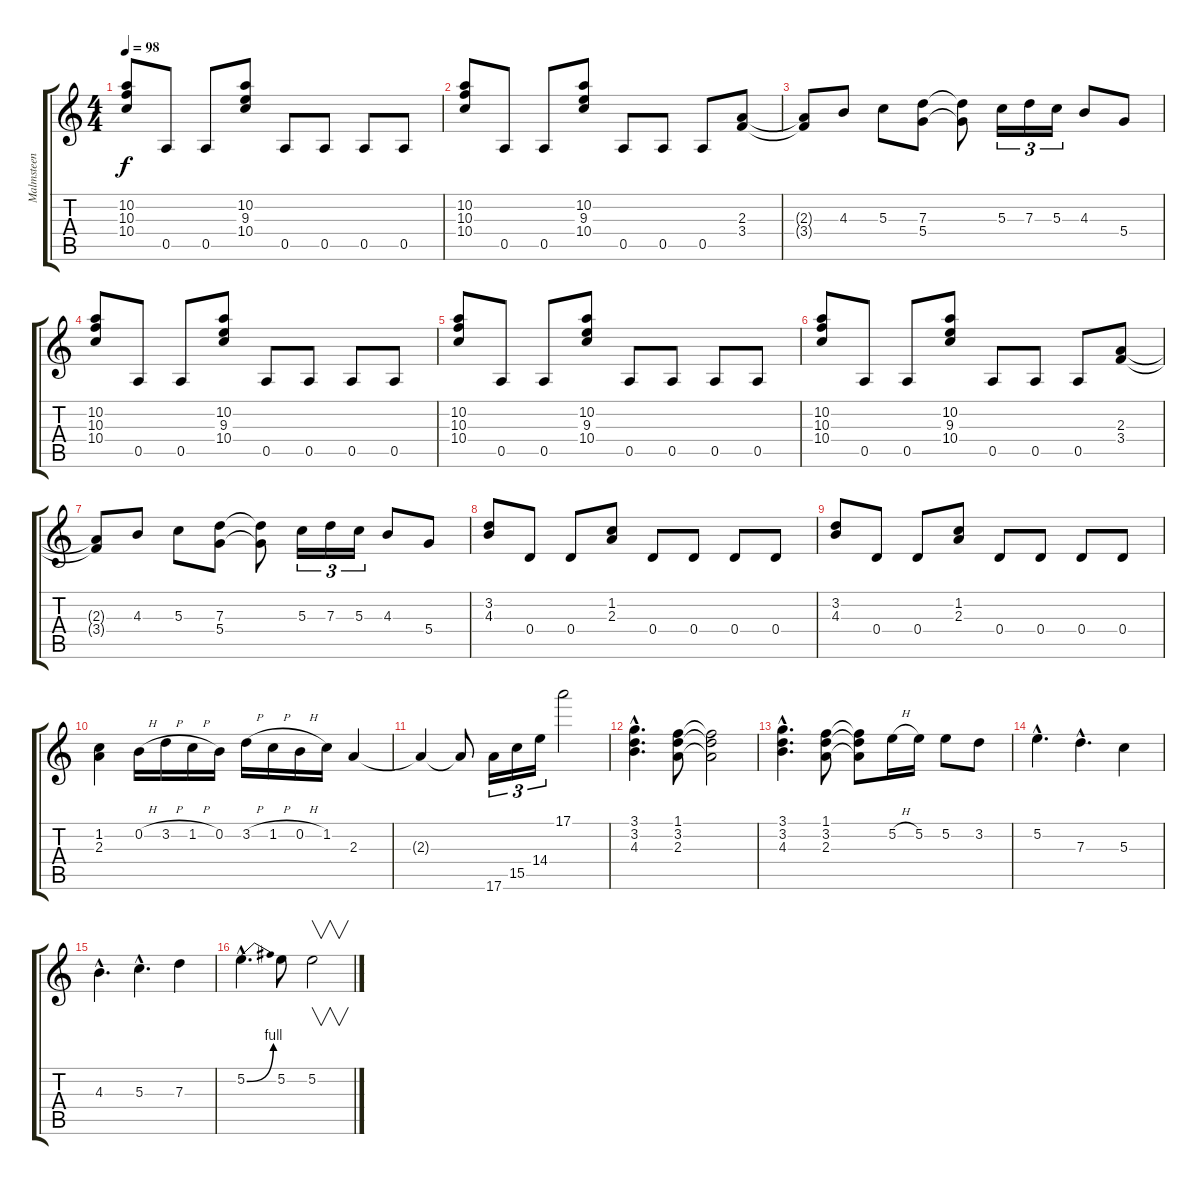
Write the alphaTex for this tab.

\track ("Malmsteen 1" "Malmsteen ") {instrument distortionguitar}
\staff {score tabs}
\tuning (E4 B3 G3 D3 A2 E2) {hide}
\ts (4 4)
\tempo 98
\clef g2
\ks c
(10.2 10.3 10.4).8{dy f} 0.5.8 0.5.8 (10.2 9.3 10.4).8 0.5.8 0.5.8 0.5.8 0.5.8 |
(10.2 10.3 10.4).8 0.5.8 0.5.8 (10.2 9.3 10.4).8 0.5.8 0.5.8 0.5.8 (2.3 3.4).8 |
(2.3{t} 3.4{t}).8 4.3.8 5.3.8 (7.3 5.4).8 (7.3{t} 5.4{t}).8 5.3.16{tu (3 2)} 7.3.16{tu (3 2)} 5.3.16{tu (3 2)} 4.3.8 5.4.8 |
(10.2 10.3 10.4).8 0.5.8 0.5.8 (10.2 9.3 10.4).8 0.5.8 0.5.8 0.5.8 0.5.8 |
(10.2 10.3 10.4).8 0.5.8 0.5.8 (10.2 9.3 10.4).8 0.5.8 0.5.8 0.5.8 0.5.8 |
(10.2 10.3 10.4).8 0.5.8 0.5.8 (10.2 9.3 10.4).8 0.5.8 0.5.8 0.5.8 (2.3 3.4).8 |
(2.3{t} 3.4{t}).8 4.3.8 5.3.8 (7.3 5.4).8 (7.3{t} 5.4{t}).8 5.3.16{tu (3 2)} 7.3.16{tu (3 2)} 5.3.16{tu (3 2)} 4.3.8 5.4.8 |
(3.2 4.3).8 0.4.8 0.4.8 (1.2 2.3).8 0.4.8 0.4.8 0.4.8 0.4.8 |
(3.2 4.3).8 0.4.8 0.4.8 (1.2 2.3).8 0.4.8 0.4.8 0.4.8 0.4.8 |
(1.2 2.3).4 0.2{h}.16 3.2{h}.16 1.2{h}.16 0.2.16 3.2{h}.16 1.2{h}.16 0.2{h}.16 1.2.16 2.3.4 |
2.3{t}.4 2.3{t}.8 17.6.16{tu (3 2)} 15.5.16{tu (3 2)} 14.4.16{tu (3 2)} 17.1.2 |
(3.1{hac} 3.2{hac} 4.3{hac}).4{d} (1.1 3.2 2.3).8 (1.1{t} 3.2{t} 2.3{t}).2 |
(3.1{hac} 3.2{hac} 4.3{hac}).4{d} (1.1 3.2 2.3).8 (1.1{t} 3.2{t} 2.3{t}).8 5.2{h}.16 5.2.16 5.2.8 3.2.8 |
5.2{hac}.4{d} 7.3{hac}.4{d} 5.3.4 |
4.3{hac}.4{d} 5.3{hac}.4{d} 7.3.4 |
5.2{be (bend 0 0 60 4) hac}.4{d} 5.2.8 5.2.2{v}
